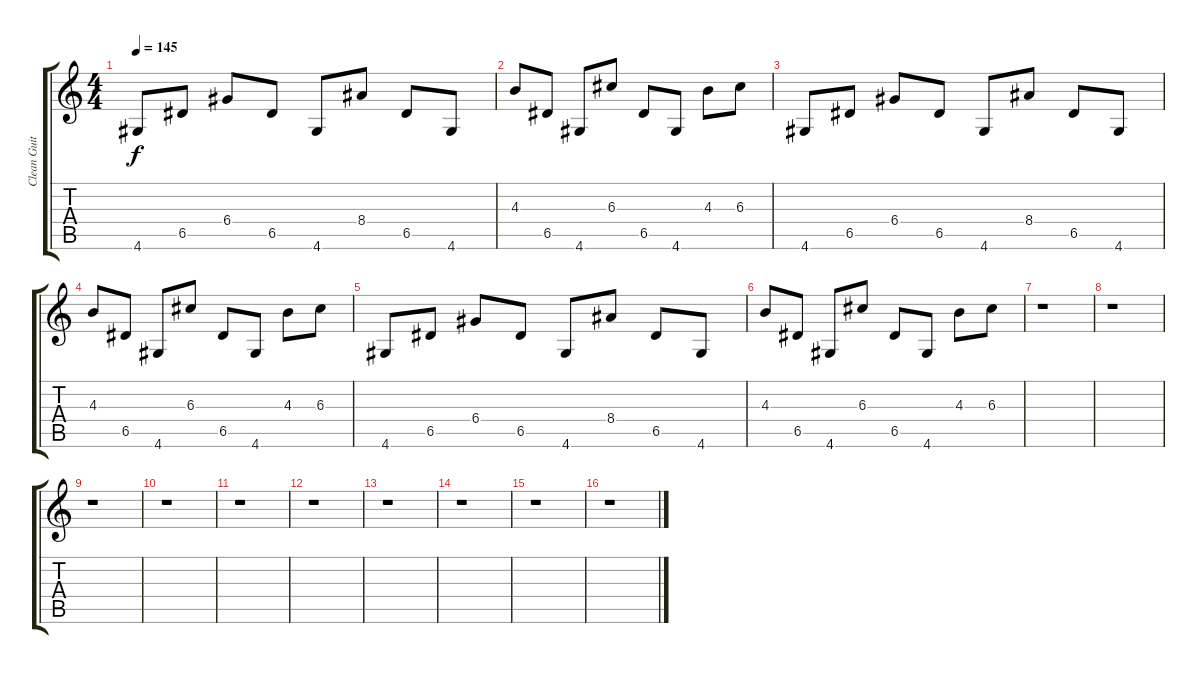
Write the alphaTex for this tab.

\track ("Clean Guitar" "Clean Guit") {instrument electricguitarclean}
\staff {score tabs}
\tuning (E4 B3 G3 D3 A2 E2) {hide}
\ts (4 4)
\tempo 145
\clef g2
\ks c
4.6.8{dy f} 6.5.8 6.4.8 6.5.8 4.6.8 8.4.8 6.5.8 4.6.8 |
4.3.8 6.5.8 4.6.8 6.3.8 6.5.8 4.6.8 4.3.8 6.3.8 |
4.6.8 6.5.8 6.4.8 6.5.8 4.6.8 8.4.8 6.5.8 4.6.8 |
4.3.8 6.5.8 4.6.8 6.3.8 6.5.8 4.6.8 4.3.8 6.3.8 |
4.6.8 6.5.8 6.4.8 6.5.8 4.6.8 8.4.8 6.5.8 4.6.8 |
4.3.8 6.5.8 4.6.8 6.3.8 6.5.8 4.6.8 4.3.8 6.3.8 |
r.1 |
r.1 |
r.1 |
r.1 |
r.1 |
r.1 |
r.1 |
r.1 |
r.1 |
r.1
